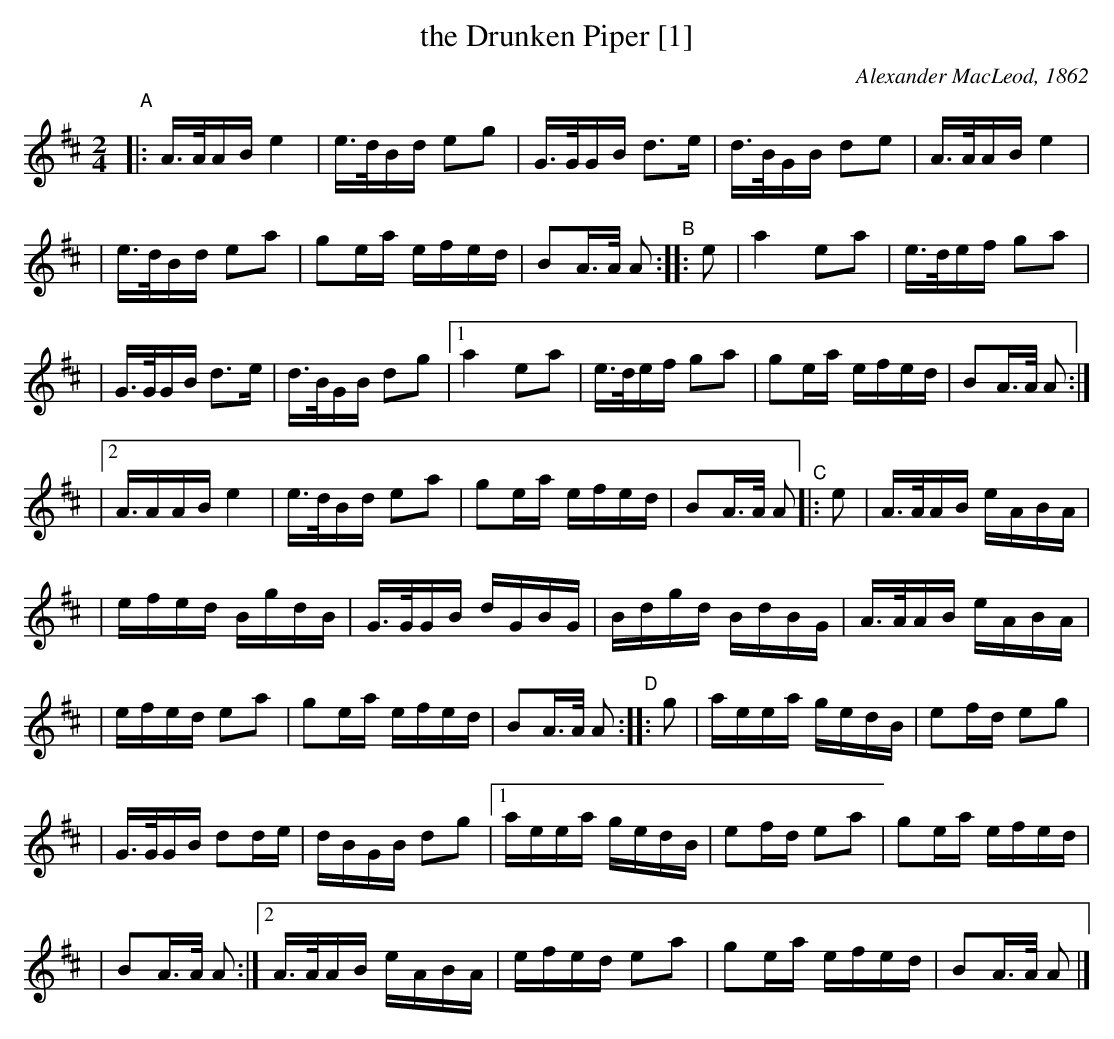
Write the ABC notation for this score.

X:1
T: the Drunken Piper [1]
M: 2/4
L: 1/8
C: Alexander MacLeod, 1862
K: Amix
"^A"\
|: A/>A/A/B/ e2 | e/>d/B/d/ eg | G/>G/G/B/ d>e | d/>B/G/B/ de | A/>A/A/B/ e2 |
| e/>d/B/d/ ea | ge/a/ e/f/e/d/ | BA/>A/ A "^B":: e | a2 ea | e/>d/e/f/ ga |
| G/>G/G/B/ d>e | d/>B/G/B/ dg |[1 a2 ea | e/>d/e/f/ ga | ge/a/ e/f/e/d/ | BA/>A/ A :|
|[2 A/>AA/B/ e2 | e/>d/B/d/ ea | ge/a/ e/f/e/d/ | BA/>A/ A "^C"|: e | A/>A/A/B/ e/A/B/A/ |
| e/f/e/d/ B/g/d/B/ | G/>G/G/B/ d/G/B/G/ | B/d/g/d/ B/d/B/G/ | A/>A/A/B/ e/A/B/A/ |
|e/f/e/d/ ea | ge/a/ e/f/e/d/ | BA/>A/ A "^D":: g | a/e/e/a/ g/e/d/B/ | ef/d/ eg |
| G/>G/G/B/ dd/e/ | d/B/G/B/ dg |[1 a/e/e/a/ g/e/d/B/ | ef/d/ ea | ge/a/ e/f/e/d/ |
| BA/>A/ A :|[2 A/>A/A/B/ e/A/B/A/ | e/f/e/d/ ea | ge/a/ e/f/e/d/ | BA/>A/ A |]
